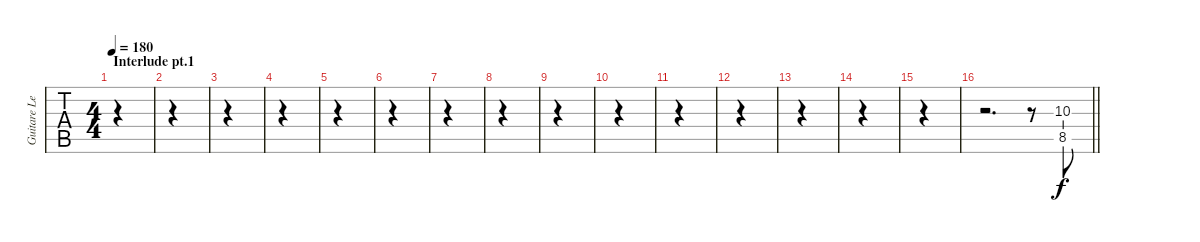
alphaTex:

\track ("Guitare Lead 1" "Guitare Le") {instrument distortionguitar}
\staff {tabs}
\tuning (D4 A3 F3 C3 G2 C2) {hide}
\ts (4 4)
\section ("" "Interlude pt.1")
\tempo 180
\clef g2
\ks c
|
|
|
|
|
|
|
|
|
|
|
|
|
|
|
\barLineRight lightlight
r.2{d} r.8 (10.3 8.5).8{instrument acousticguitarsteel}
